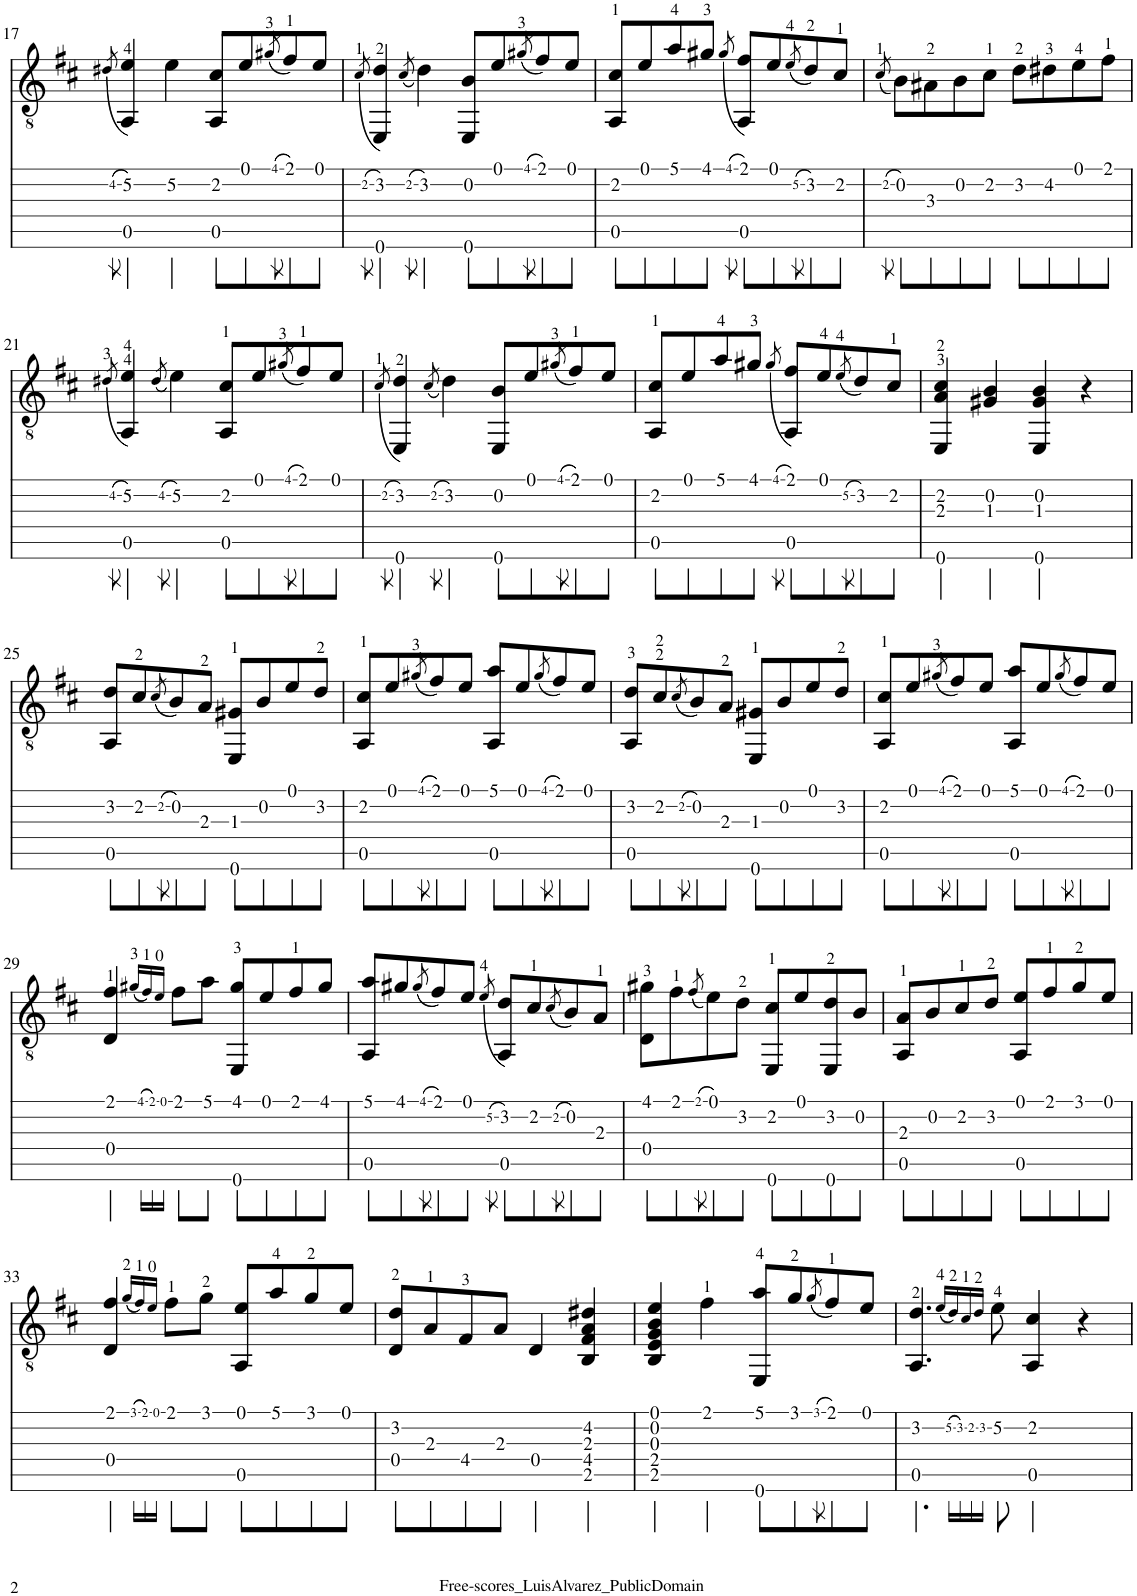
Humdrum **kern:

**kern	**kern
*part2	*part1
*staff2	*staff1
*I"Chitarra classica (Intavolatura)	*I"Guitar
!!LO:PB:g=z
*	*clefGv2
*k[f#c#]	*k[f#c#]
*M4/4	*M4/4
=17	=17
(8qd#X\	(8qd#X/
4AA\ 4e\)	4AA/ 4e/)
4e\	4e\
8AA\ 8c#\L	8AA/ 8c#/L
8e\	8e/
(8qg#X\	(8qg#X/
8f#\)	8f#/)
8e\J	8e/J
=18	=18
(8qc#\	(8qc#/
4EE\ 4d\)	4EE/ 4d/)
(8qc#\	(8qc#/
4d\)	4d\)
8EE\ 8B\L	8EE/ 8B/L
8e\	8e/
(8qg#X\	(8qg#X/
8f#\)	8f#/)
8e\J	8e/J
=19	=19
8AA\ 8c#\L	8AA/ 8c#/L
8e\	8e/
8a\	8a/
8g#X\J	8g#X/J
(8qg#\	(8qg#/
8AA\ 8f#\L)	8AA/ 8f#/L)
8e\	8e/
(8qe\	(8qe/
8d\)	8d/)
8c#\J	8c#/J
=20	=20
(8qc#\	(8qc#/
8B\L)	8B\L)
8A#X\	8A#X\
8B\	8B\
8c#\J	8c#\J
8d\L	8d\L
8d#X\	8d#X\
8e\	8e\
8f#\J	8f#\J
!!LO:LB:g=z
=21	=21
(8qd#X\	(8qd#X/
4AA\ 4e\)	4AA/ 4e/)
(8qd#\	(8qd#/
4e\)	4e\)
8AA\ 8c#\L	8AA/ 8c#/L
8e\	8e/
(8qg#X\	(8qg#X/
8f#\)	8f#/)
8e\J	8e/J
=22	=22
(8qc#\	(8qc#/
4EE\ 4d\)	4EE/ 4d/)
(8qc#\	(8qc#/
4d\)	4d\)
8EE\ 8B\L	8EE/ 8B/L
8e\	8e/
(8qg#X\	(8qg#X/
8f#\)	8f#/)
8e\J	8e/J
=23	=23
8AA\ 8c#\L	8AA/ 8c#/L
8e\	8e/
8a\	8a/
8g#X\J	8g#X/J
(8qg#\	(8qg#/
8AA\ 8f#\L)	8AA/ 8f#/L)
8e\	8e/
(8qe\	(8qe/
8d\)	8d/)
8c#\J	8c#/J
=24	=24
4EE\ 4A\ 4c#\	4EE/ 4A/ 4c#/
4G#X\ 4B\	4G#X/ 4B/
4EE\ 4G#\ 4B\	4EE/ 4G#/ 4B/
4r	4r
!!LO:LB:g=z
=25	=25
8AA\ 8d\L	8AA/ 8d/L
8c#\	8c#/
(8qc#\	(8qc#/
8B\)	8B/)
8A\J	8A/J
8EE\ 8G#X\L	8EE/ 8G#X/L
8B\	8B/
8e\	8e/
8d\J	8d/J
=26	=26
8AA\ 8c#\L	8AA/ 8c#/L
8e\	8e/
(8qg#X\	(8qg#X/
8f#\)	8f#/)
8e\J	8e/J
8AA\ 8a\L	8AA/ 8a/L
8e\	8e/
(8qg#\	(8qg#/
8f#\)	8f#/)
8e\J	8e/J
=27	=27
8AA\ 8d\L	8AA/ 8d/L
8c#\	8c#/
(8qc#\	(8qc#/
8B\)	8B/)
8A\J	8A/J
8EE\ 8G#X\L	8EE/ 8G#X/L
8B\	8B/
8e\	8e/
8d\J	8d/J
=28	=28
8AA\ 8c#\L	8AA/ 8c#/L
8e\	8e/
(8qg#X\	(8qg#X/
8f#\)	8f#/)
8e\J	8e/J
8AA\ 8a\L	8AA/ 8a/L
8e\	8e/
(8qg#\	(8qg#/
8f#\)	8f#/)
8e\J	8e/J
!!LO:LB:g=z
=29	=29
4D\ 4f#\	4D/ 4f#/
(16qg#X\LL	(16qg#X/LL
16qf#\)	16qf#/)
16qe\JJ	16qe/JJ
8f#\L	8f#\L
8a\J	8a\J
8EE\ 8g#\L	8EE/ 8g#/L
8e\	8e/
8f#\	8f#/
8g#\J	8g#/J
=30	=30
8AA\ 8a\L	8AA/ 8a/L
8g#X\	8g#X/
(8qg#\	(8qg#/
8f#\)	8f#/)
8e\J	8e/J
(8qe\	(8qe/
8AA\ 8d\L)	8AA/ 8d/L)
8c#\	8c#/
(8qc#\	(8qc#/
8B\)	8B/)
8A\J	8A/J
=31	=31
8D\ 8g#X\L	8D\ 8g#X\L
8f#\	8f#\
(8qf#\	(8qf#/
8e\)	8e\)
8d\J	8d\J
8EE\ 8c#\L	8EE/ 8c#/L
8e\	8e/
8EE\ 8d\	8EE/ 8d/
8B\J	8B/J
=32	=32
8AA\ 8A\L	8AA/ 8A/L
8B\	8B/
8c#\	8c#/
8d\J	8d/J
8AA\ 8e\L	8AA/ 8e/L
8f#\	8f#/
8g\	8g/
8e\J	8e/J
!!LO:LB:g=z
=33	=33
4D\ 4f#\	4D/ 4f#/
(16qg\LL	(16qg/LL
16qf#\)	16qf#/)
16qe\JJ	16qe/JJ
8f#\L	8f#\L
8g\J	8g\J
8AA\ 8e\L	8AA/ 8e/L
8a\	8a/
8g\	8g/
8e\J	8e/J
=34	=34
8D\ 8d\L	8D/ 8d/L
8A\	8A/
8F#\	8F#/
8A\J	8A/J
4D\	4D/
4BB\ 4F#\ 4A\ 4d#X\	4BB/ 4F#/ 4A/ 4d#X/
=35	=35
4BB\ 4E\ 4G\ 4B\ 4e\	4BB/ 4E/ 4G/ 4B/ 4e/
4f#\	4f#\
8EE\ 8a\L	8EE/ 8a/L
8g\	8g/
(8qg\	(8qg/
8f#\)	8f#/)
8e\J	8e/J
=36	=36
4.AA\ 4.d\	4.AA/ 4.d/
(16qe\LL	(16qe/LL
16qd\)	16qd/)
16qc#\	16qc#/
16qd\JJ	16qd/JJ
8e\	8e\
4AA\ 4c#\	4AA/ 4c#/
4r	4r
=	=
*-	*-
